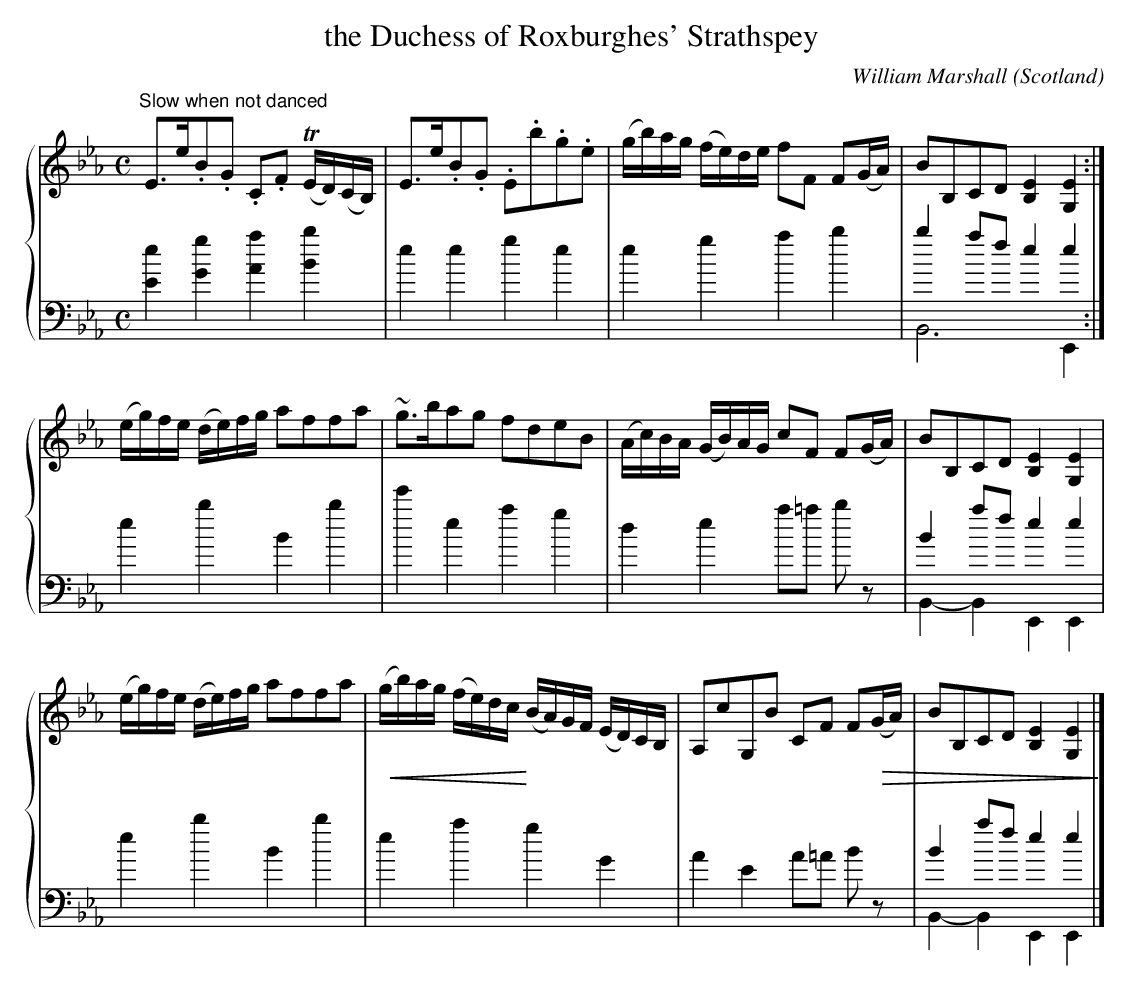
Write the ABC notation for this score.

X:1
T:the Duchess of Roxburghes' Strathspey
C:William Marshall
L:1/8
M:C
O:Scotland
K:Eb
%%staves {1 2}
V:1
"^Slow when not danced"
E>e.B.G .C.F (!trill!E/D/)(C/B,/) | E>e.B.G .E.b.g.e | \
(g/b/)a/g/ (f/e/)d/e/ fF F(G/A/) | BB,CD [B,E]2 [G,E]2 :|
(e/g/)f/e/ (d/e/)f/g/ affa | ~g>bag fdeB |\
(A/c/)B/A/ (G/B/)A/G/ cF F(G/A/) | BB,CD [B,E]2 [G,E]2 |
(e/g/)f/e/ (d/e/)f/g/ affa | !crescendo(! (g/b/)a/g/ (f/e/)d/c/ !crescendo)! (B/A/)G/F/ (E/D/)C/B,/ |\
A,cG,B CF F!diminuendo(!(G/A/) |BB,CD [EB,]2 [G,E]2 !diminuendo)! |]
V:2 clef=bass
L:1/4
[Ee][Gg][Aa][Bb] | eege | egab | ba/f/ee & B,,3E,, :| \
ebBb | e'eag | de a/=a/ b/z/ | Ba/f/ee & B,,-B,,E,,E,, | ebBb | eagG | AE A/=A/ B/z/ | Ba/f/ee & B,,-B,,E,,E,, |]
